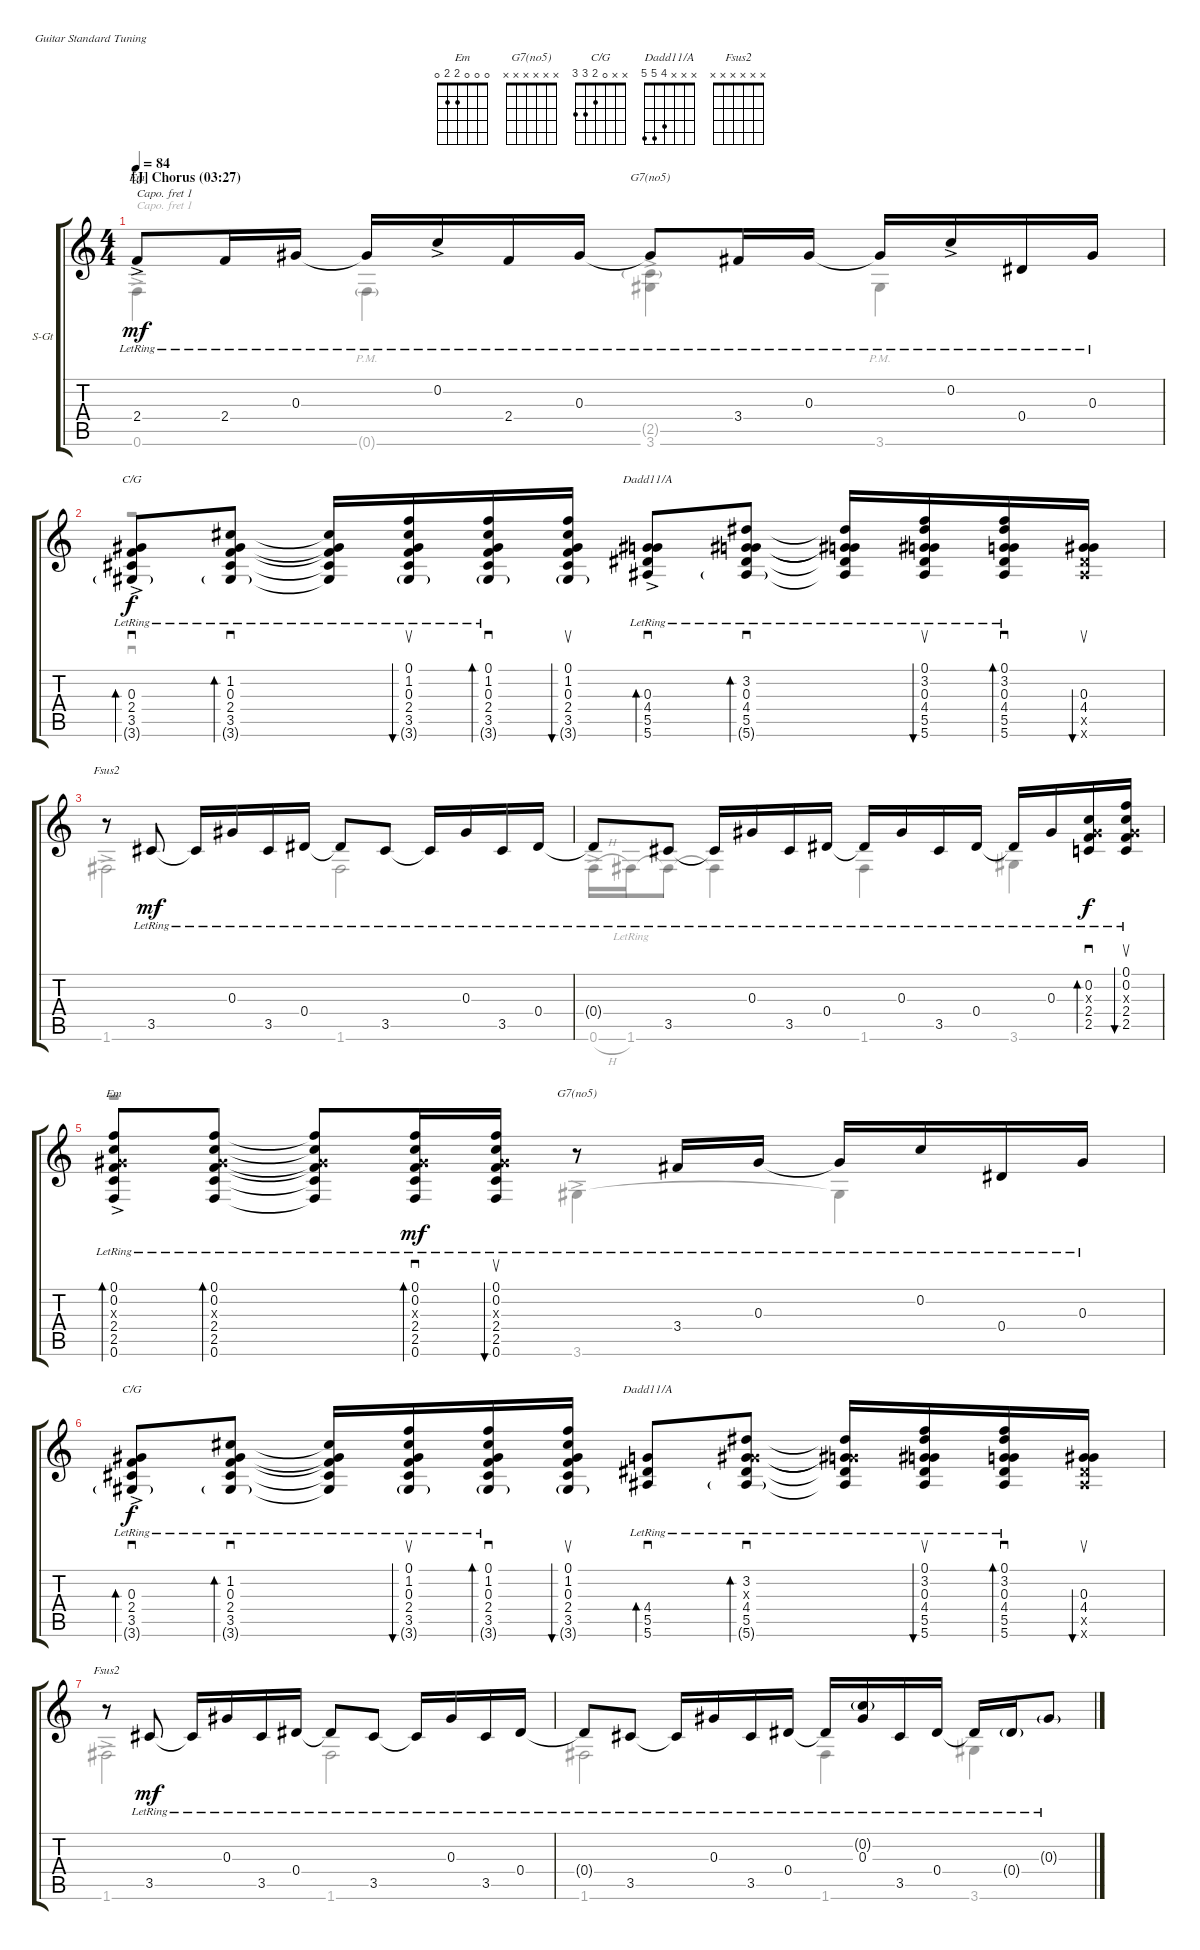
\defaultSystemsLayout 4
\bracketExtendMode groupsimilarinstruments
\firstSystemTrackNameOrientation horizontal
\otherSystemsTrackNameOrientation horizontal
\defaultBarNumberDisplay FirstOfSystem
\track ("Steel Guitar" "S-Gt") {instrument acousticguitarsteel}
\staff {score tabs}
\capo 1
\tuning (E4 B3 G3 D3 A2 E2)
\chord ("Em" x x x 2 x 0) {showfingering false}
\chord ("G7(no5)" x x 0 x 2 3) {showfingering false}
\chord ("C/G" x 1 0 2 3 3) {showfingering false}
\chord ("Dadd11/A" x 3 0 4 5 5) {showfingering false}
\chord ("Fsus2" x x x x x x)
\chord ("Em" 0 0 0 2 2 0) {showfingering false}
\chord ("G7(no5)" x x x x x x)
\chord ("C/G" x x 0 2 3 3) {showfingering false}
\chord ("Dadd11/A" x x x 4 5 5) {showfingering false}
\voice
\ts (4 4)
\section ("J" "Chorus (03:27)")
\tempo 84
\clef g2
\scale
0.452422
\ks c
2.4{ac lr}.8{ch "Em" dy mf} 2.4{lr}.16 0.3{lr}.16 0.3{lr t}.16 0.2{ac lr}.16 2.4{lr}.16 0.3{lr}.16 0.3{lr t}.8{ch "G7(no5)"} 3.4{lr}.16 0.3{lr}.16 0.3{lr t}.16 0.2{ac lr}.16 0.4{lr}.16 0.3{lr}.16 |
\scale
0.547642 (3.5{ac} 3.6{g} 2.4 0.3{lr}).8{sd bd 30 ch "C/G" dy f} (1.2 0.3{lr} 2.4 3.5 3.6{g}).8{sd bd 30} (1.2{t} 0.3{lr t} 2.4{t} 3.5{t} 3.6{t}).16 (3.6{g} 3.5 2.4 0.3{lr} 1.2 0.1).16{su bu 30} (0.1 1.2 0.3{lr} 2.4 3.5 3.6{g}).16{sd bd 30} (0.1 1.2 0.3 2.4 3.5 3.6{g}).16{su bu 30} (4.4{lr} 5.5{lr} 0.3{ac lr} 5.6{lr}).8{sd bd 30 ch "Dadd11/A"} (5.5{lr} 4.4{lr} 0.3{lr} 3.2{lr} 5.6{g lr}).8{sd bd 30} (5.5{t} 4.4{lr t} 0.3{t} 3.2{t} 5.6{t}).16 (5.6{lr} 5.5{lr} 4.4{lr} 0.3{lr} 3.2{lr} 0.1{lr}).16{su bu 30} (0.1{lr} 3.2{lr} 0.3{lr} 4.4{lr} 5.5{lr} 5.6{lr}).16{sd bd 30} (5.6{x} 5.5{x} 4.4 0.3).16{su bu 30} |
\scale
0.49956 r.8{ch "Fsus2"} 3.5{lr}.8{dy mf} 3.5{lr t}.16 0.3{lr}.16 3.5{lr}.16 0.4{lr}.16 0.4{lr t}.8 3.5{lr}.8 3.5{lr t}.16 0.3{lr}.16 3.5{lr}.16 0.4{lr}.16 |
\scale
0.500516 0.4{lr t}.8 3.5{lr}.8 3.5{lr t}.16 0.3{lr}.16 3.5{lr}.16 0.4{lr}.16 0.4{lr t}.16 0.3{lr}.16 3.5{lr}.16 0.4{lr}.16 0.4{lr t}.16 0.3{lr}.16 (2.5{lr} 2.4 0.3{x} 0.2).16{sd bd 30 dy f} (0.1 0.2 0.3{x} 2.4 2.5{lr}).16{su bu 30} |
\scale
0.499277 (2.4{ac lr} 2.5 0.6 0.3{x} 0.2 0.1).8{bd 30 ch "Em"} (2.4{lr} 0.1 0.2 0.3{x} 2.5 0.6).8{bd 30} (2.4{t} 0.1{t} 0.2{t} 0.3{x t} 2.5{lr t} 0.6{t}).8 (0.6 2.5{lr} 2.4 0.3{x} 0.2 0.1).16{sd bd 30 dy mf} (0.2{lr} 0.1 0.3{x} 2.4 2.5 0.6).16{su bu 30} r.8{ch "G7(no5)"} 3.4{lr}.16 0.3{lr}.16 0.3{lr t}.16 0.2{lr}.16 0.4{lr}.16 0.3{lr}.16 |
\scale
0.500926 (3.5{ac} 3.6{g} 2.4 0.3{lr}).8{sd bd 30 ch "C/G" dy f} (1.2 0.3{lr} 2.4 3.5 3.6{g}).8{sd bd 30} (1.2{t} 0.3{lr t} 2.4{t} 3.5{t} 3.6{t}).16 (3.6{g} 3.5 2.4 0.3{lr} 1.2 0.1).16{su bu 30} (0.1 1.2 0.3{lr} 2.4 3.5 3.6{g}).16{sd bd 30} (0.1 1.2 0.3 2.4 3.5 3.6{g}).16{su bu 30} (4.4{lr} 5.5{lr} 5.6{lr}).8{sd bd 30 ch "Dadd11/A"} (5.5{lr} 4.4{lr} 0.3{x} 3.2{lr} 5.6{g lr}).8{sd bd 30} (5.5{t} 4.4{lr t} 0.3{x t} 3.2{t} 5.6{t}).16 (5.6{lr} 5.5{lr} 4.4{lr} 0.3{lr} 3.2{lr} 0.1{lr}).16{su bu 30} (0.1{lr} 3.2{lr} 0.3{lr} 4.4{lr} 5.5{lr} 5.6{lr}).16{sd bd 30} (5.6{x} 5.5{x} 4.4 0.3).16{su bu 30} |
\scale
0.321538 r.8{ch "Fsus2"} 3.5{lr}.8{dy mf} 3.5{lr t}.16 0.3{lr}.16 3.5{lr}.16 0.4{lr}.16 0.4{lr t}.8 3.5{lr}.8 3.5{lr t}.16 0.3{lr}.16 3.5{lr}.16 0.4{lr}.16 |
\scale
0.337094 0.4{lr t}.8 3.5{lr}.8 3.5{lr t}.16 0.3{lr}.16 3.5{lr}.16 0.4{lr}.16 0.4{lr t}.16 (0.3{lr} 0.2{g}).16 3.5{lr}.16 0.4{lr}.16 0.4{lr t}.16 0.4{g lr}.16 0.3{g lr}.8
\voice
\clef g2
\ottava regular
\simile none
\scale
0.452422
\ks c
0.6{ac}.4{dy mf} 0.6{g pm}.4 (3.6{ac} 2.5{g}).4 3.6{pm}.4 |
\scale
0.547642 r.1{sd bd 0} |
\scale
0.49956 1.6{ac}.2 1.6.2 |
\scale
0.500516 0.6{h ac}.16 1.6{lr}.16 1.6{t}.8 1.6{t}.4 1.6.4 3.6.4 |
\scale
0.499277 r.2{bd 0} 3.6{ac}.4 3.6{t}.4 |
\scale
0.500926 |
\scale
0.321538 1.6{ac}.2 1.6.2 |
\scale
0.337094 1.6.2 1.6.4 3.6.4
